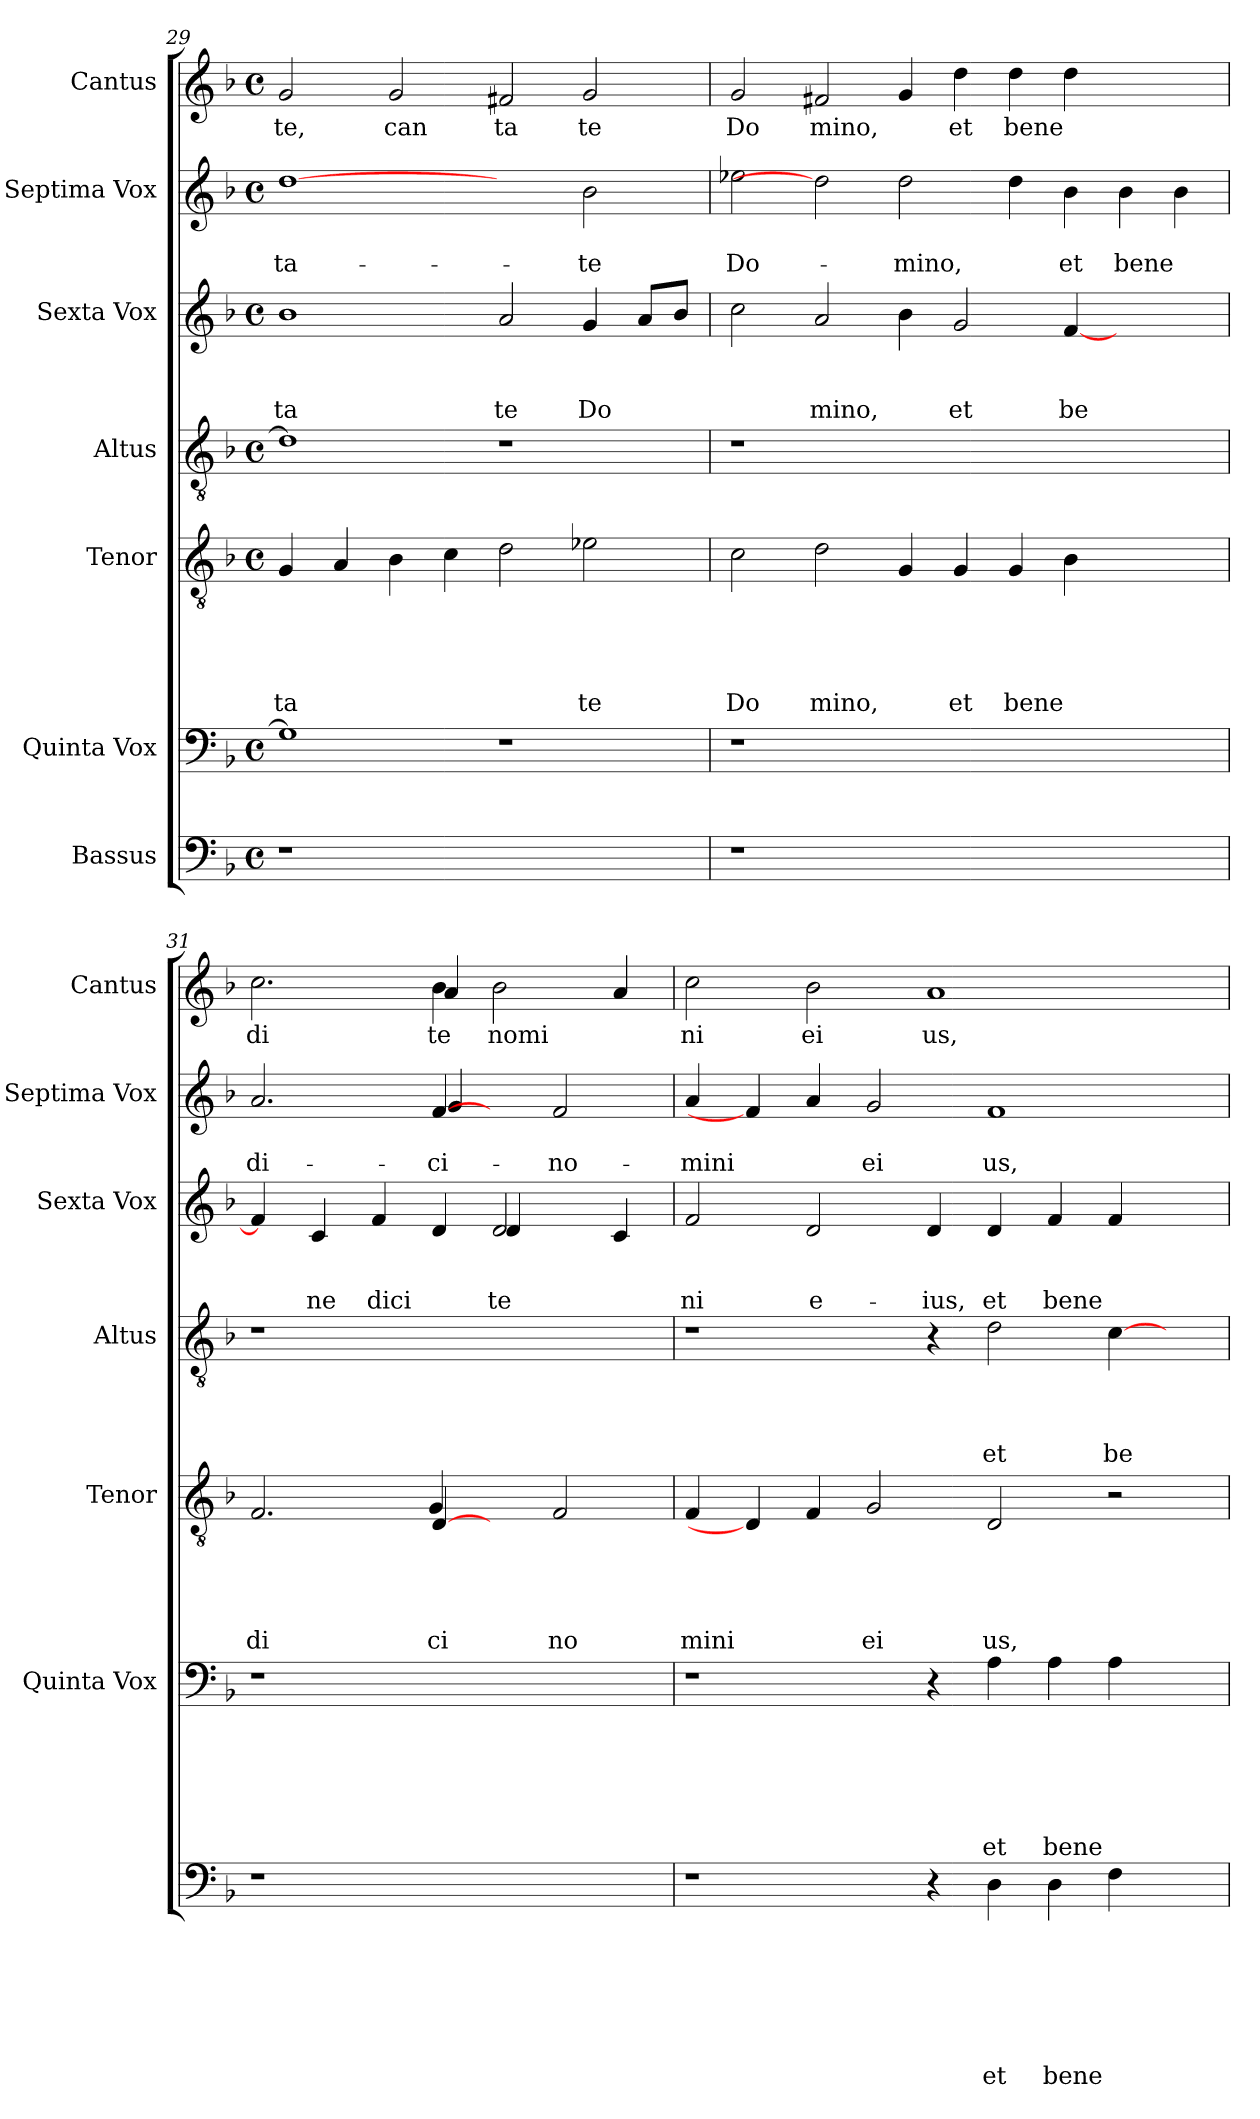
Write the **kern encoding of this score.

**kern	**text	**text	**text	**text	**text	**text	**text	**kern	**text	**text	**text	**text	**text	**text	**kern	**text	**text	**text	**text	**text	**kern	**text	**text	**text	**text	**kern	**text	**text	**text	**kern	**text	**text	**kern	**text
*part7	*part7	*part7	*part7	*part7	*part7	*part7	*part7	*part6	*part6	*part6	*part6	*part6	*part6	*part6	*part5	*part5	*part5	*part5	*part5	*part5	*part4	*part4	*part4	*part4	*part4	*part3	*part3	*part3	*part3	*part2	*part2	*part2	*part1	*part1
*staff7	*staff7	*staff7	*staff7	*staff7	*staff7	*staff7	*staff7	*staff6	*staff6	*staff6	*staff6	*staff6	*staff6	*staff6	*staff5	*staff5	*staff5	*staff5	*staff5	*staff5	*staff4	*staff4	*staff4	*staff4	*staff4	*staff3	*staff3	*staff3	*staff3	*staff2	*staff2	*staff2	*staff1	*staff1
*I"Bassus	*	*	*	*	*	*	*	*I"Quinta Vox	*	*	*	*	*	*	*I"Tenor	*	*	*	*	*	*I"Altus	*	*	*	*	*I"Sexta Vox	*	*	*	*I"Septima Vox	*	*	*I"Cantus	*
*	*	*	*	*	*	*	*	*I'Quinta Vox	*	*	*	*	*	*	*I'Tenor	*	*	*	*	*	*I'Altus	*	*	*	*	*I'Sexta Vox	*	*	*	*I'Septima Vox	*	*	*I'Cantus	*
*clefF4	*	*	*	*	*	*	*	*clefF4	*	*	*	*	*	*	*clefGv2	*	*	*	*	*	*clefGv2	*	*	*	*	*clefG2	*	*	*	*clefG2	*	*	*clefG2	*
*k[b-]	*	*	*	*	*	*	*	*k[b-]	*	*	*	*	*	*	*k[b-]	*	*	*	*	*	*k[b-]	*	*	*	*	*k[b-]	*	*	*	*k[b-]	*	*	*k[b-]	*
*F:	*	*	*	*	*	*	*	*F:	*	*	*	*	*	*	*F:	*	*	*	*	*	*F:	*	*	*	*	*F:	*	*	*	*F:	*	*	*F:	*
*M4/4	*	*	*	*	*	*	*	*M4/4	*	*	*	*	*	*	*M4/4	*	*	*	*	*	*M4/4	*	*	*	*	*M4/4	*	*	*	*M4/4	*	*	*M4/4	*
*met(c)	*	*	*	*	*	*	*	*met(c)	*	*	*	*	*	*	*met(c)	*	*	*	*	*	*met(c)	*	*	*	*	*met(c)	*	*	*	*met(c)	*	*	*met(c)	*
=29	=29	=29	=29	=29	=29	=29	=29	=29	=29	=29	=29	=29	=29	=29	=29	=29	=29	=29	=29	=29	=29	=29	=29	=29	=29	=29	=29	=29	=29	=29	=29	=29	=29	=29
!	!	!	!	!	!	!	!	!	!	!	!	!	!	!	!	!	!	!	!	!LO:LY:b	!	!	!	!	!	!	!	!	!LO:LY:b	!	!	!LO:LY:b	!	!LO:LY:b
1r	.	.	.	.	.	.	.	1G]	.	.	.	.	.	.	4G/	.	.	.	.	ta	1d]	.	.	.	.	1b-	.	.	ta	[1dd	.	-ta-	2g/	te,
.	.	.	.	.	.	.	.	.	.	.	.	.	.	.	4A/	.	.	.	.	.	.	.	.	.	.	.	.	.	.	.	.	.	.	.
!	!	!	!	!	!	!	!	!	!	!	!	!	!	!	!	!	!	!	!	!	!	!	!	!	!	!	!	!	!	!	!	!	!	!LO:LY:b
.	.	.	.	.	.	.	.	.	.	.	.	.	.	.	4B-\	.	.	.	.	.	.	.	.	.	.	.	.	.	.	.	.	.	2g/	can
.	.	.	.	.	.	.	.	.	.	.	.	.	.	.	4c\	.	.	.	.	.	.	.	.	.	.	.	.	.	.	.	.	.	.	.
!	!	!	!	!	!	!	!	!	!	!	!	!	!	!	!	!	!	!	!	!	!	!	!	!	!	!	!	!	!LO:LY:b	!	!	!	!	!LO:LY:b
1ryy	.	.	.	.	.	.	.	1r	.	.	.	.	.	.	2d\	.	.	.	.	.	1r	.	.	.	.	2a/	.	.	te	2ryy	.	.	2f#X/	ta
!	!	!	!	!	!	!	!	!	!	!	!	!	!	!	!	!	!	!	!	!LO:LY:b	!	!	!	!	!	!	!	!	!LO:LY:b	!	!	!LO:LY:b	!	!LO:LY:b
.	.	.	.	.	.	.	.	.	.	.	.	.	.	.	2e-X\	.	.	.	.	te	.	.	.	.	.	4g/	.	.	Do	2b-\	.	-te	2g/	te
.	.	.	.	.	.	.	.	.	.	.	.	.	.	.	.	.	.	.	.	.	.	.	.	.	.	8a/L	.	.	.	.	.	.	.	.
.	.	.	.	.	.	.	.	.	.	.	.	.	.	.	.	.	.	.	.	.	.	.	.	.	.	8b-/J	.	.	.	.	.	.	.	.
=30	=30	=30	=30	=30	=30	=30	=30	=30	=30	=30	=30	=30	=30	=30	=30	=30	=30	=30	=30	=30	=30	=30	=30	=30	=30	=30	=30	=30	=30	=30	=30	=30	=30	=30
!	!	!	!	!	!	!	!	!	!	!	!	!	!	!	!	!	!	!	!	!LO:LY:b	!	!	!	!	!	!	!	!	!	!	!	!LO:LY:b	!	!LO:LY:b
1r	.	.	.	.	.	.	.	1r	.	.	.	.	.	.	2c\	.	.	.	.	Do	1r	.	.	.	.	2cc\	.	.	.	2ee-\	.	Do-	2g/	Do
!	!	!	!	!	!	!	!	!	!	!	!	!	!	!	!	!	!	!	!	!LO:LY:b	!	!	!	!	!	!	!	!	!LO:LY:b	!	!	!	!	!LO:LY:b
.	.	.	.	.	.	.	.	.	.	.	.	.	.	.	2d\	.	.	.	.	mino,	.	.	.	.	.	2a/	.	.	mino,	2dd]	.	.	2f#X/	mino,
!	!	!	!	!	!	!	!	!	!	!	!	!	!	!	!	!	!	!	!	!	!	!	!	!	!	!	!	!	!	!	!	!LO:LY:b	!	!
1.ryy	.	.	.	.	.	.	.	1.ryy	.	.	.	.	.	.	4G/	.	.	.	.	.	1.ryy	.	.	.	.	4b-\	.	.	.	2dd\	.	-mino,	4g/	.
!	!	!	!	!	!	!	!	!	!	!	!	!	!	!	!	!	!	!	!	!LO:LY:b	!	!	!	!	!	!	!	!	!LO:LY:b	!	!	!	!	!LO:LY:b
.	.	.	.	.	.	.	.	.	.	.	.	.	.	.	4G/	.	.	.	.	et	.	.	.	.	.	2g/	.	.	et	.	.	.	4dd\	et
!	!	!	!	!	!	!	!	!	!	!	!	!	!	!	!	!	!	!	!	!LO:LY:b	!	!	!	!	!	!	!	!	!	!	!	!	!	!LO:LY:b
.	.	.	.	.	.	.	.	.	.	.	.	.	.	.	4G/	.	.	.	.	bene	.	.	.	.	.	.	.	.	.	4dd\	.	.	4dd\	bene
!	!	!	!	!	!	!	!	!	!	!	!	!	!	!	!	!	!	!	!	!	!	!	!	!	!	!	!	!	!LO:LY:b	!	!	!LO:LY:b	!	!
.	.	.	.	.	.	.	.	.	.	.	.	.	.	.	4B-\	.	.	.	.	.	.	.	.	.	.	[<4f/	.	.	be	4b-\	.	et	4dd\	.
!	!	!	!	!	!	!	!	!	!	!	!	!	!	!	!	!	!	!	!	!	!	!	!	!	!	!	!	!	!	!	!	!LO:LY:b	!	!
.	.	.	.	.	.	.	.	.	.	.	.	.	.	.	2ryy	.	.	.	.	.	.	.	.	.	.	2ryy	.	.	.	4b-\	.	bene	2ryy	.
.	.	.	.	.	.	.	.	.	.	.	.	.	.	.	.	.	.	.	.	.	.	.	.	.	.	.	.	.	.	4b-\	.	.	.	.
=31	=31	=31	=31	=31	=31	=31	=31	=31	=31	=31	=31	=31	=31	=31	=31	=31	=31	=31	=31	=31	=31	=31	=31	=31	=31	=31	=31	=31	=31	=31	=31	=31	=31	=31
!	!	!	!	!	!	!	!	!	!	!	!	!	!	!	!	!	!	!	!	!LO:LY:b	!	!	!	!	!	!	!	!	!	!	!	!LO:LY:b	!	!LO:LY:b
*	*	*	*	*	*	*	*	*	*	*	*	*	*	*	*^	*	*	*	*	*	*	*	*	*	*	*^	*	*	*	*^	*	*	*^	*
1r	.	.	.	.	.	.	.	1r	.	.	.	.	.	.	2.F/	2.ryy	.	.	.	.	di	1r	.	.	.	.	4f/]	1ryy	.	.	.	2.a/	2.ryy	.	di-	2.cc\	2.ryy	di
!	!	!	!	!	!	!	!	!	!	!	!	!	!	!	!	!	!	!	!	!	!	!	!	!	!	!	!	!	!	!	!LO:LY:b	!	!	!	!	!	!	!
.	.	.	.	.	.	.	.	.	.	.	.	.	.	.	.	.	.	.	.	.	.	.	.	.	.	.	4c/	.	.	.	ne	.	.	.	.	.	.	.
!	!	!	!	!	!	!	!	!	!	!	!	!	!	!	!	!	!	!	!	!	!	!	!	!	!	!	!	!	!	!	!LO:LY:b	!	!	!	!	!	!	!
.	.	.	.	.	.	.	.	.	.	.	.	.	.	.	.	.	.	.	.	.	.	.	.	.	.	.	4f/	.	.	.	dici	.	.	.	.	.	.	.
!	!	!	!	!	!	!	!	!	!	!	!	!	!	!	!	!	!	!	!	!	!LO:LY:b	!	!	!	!	!	!	!	!	!	!	!	!	!	!	!	!	!
!	!	!	!	!	!	!	!	!	!	!	!	!	!	!	!	!	!	!	!	!	!LO:LY:b	!	!	!	!	!	!	!	!	!	!	!	!	!	!LO:LY:b	!	!	!
!	!	!	!	!	!	!	!	!	!	!	!	!	!	!	!	!	!	!	!	!	!	!	!	!	!	!	!	!	!	!	!	!	!	!	!LO:LY:b	!	!	!LO:LY:b
!	!	!	!	!	!	!	!	!	!	!	!	!	!	!	!	!	!	!	!	!	!	!	!	!	!	!	!	!	!	!	!	!	!	!	!	!	!	!LO:LY:b
.	.	.	.	.	.	.	.	.	.	.	.	.	.	.	[4D/	4G/	.	.	.	.	ci	.	.	.	.	.	4d/	.	.	.	.	[4f/	4g/	.	-ci-	4b-\	4a/	te
!	!	!	!	!	!	!	!	!	!	!	!	!	!	!	!	!	!	!	!	!	!	!	!	!	!	!	!	!	!	!	!LO:LY:b	!	!	!	!	!	!	!
!	!	!	!	!	!	!	!	!	!	!	!	!	!	!	!	!	!	!	!	!	!	!	!	!	!	!	!	!	!	!	!LO:LY:b	!	!	!	!	!	!	!LO:LY:b
2.ryy	.	.	.	.	.	.	.	2.ryy	.	.	.	.	.	.	4ryy	2.ryy	.	.	.	.	.	2.ryy	.	.	.	.	2d/	4d/	.	.	te	4ryy	2.ryy	.	.	2b-\	2.ryy	nomi
!	!	!	!	!	!	!	!	!	!	!	!	!	!	!	!	!	!	!	!	!	!LO:LY:b	!	!	!	!	!	!	!	!	!	!	!	!	!	!LO:LY:b	!	!	!
.	.	.	.	.	.	.	.	.	.	.	.	.	.	.	2F/	.	.	.	.	.	no	.	.	.	.	.	.	2ryy	.	.	.	2f/	.	.	no-	.	.	.
.	.	.	.	.	.	.	.	.	.	.	.	.	.	.	.	.	.	.	.	.	.	.	.	.	.	.	4c/	.	.	.	.	.	.	.	.	4a>/	.	.
*	*	*	*	*	*	*	*	*	*	*	*	*	*	*	*	*	*	*	*	*	*	*	*	*	*	*	*v	*v	*	*	*	*	*	*	*	*v	*v	*
*	*	*	*	*	*	*	*	*	*	*	*	*	*	*	*v	*v	*	*	*	*	*	*	*	*	*	*	*	*	*	*	*v	*v	*	*	*	*
!!LO:LB:g=z
=32	=32	=32	=32	=32	=32	=32	=32	=32	=32	=32	=32	=32	=32	=32	=32	=32	=32	=32	=32	=32	=32	=32	=32	=32	=32	=32	=32	=32	=32	=32	=32	=32	=32	=32
!	!	!	!	!	!	!	!	!	!	!	!	!	!	!	!	!	!	!	!	!LO:LY:b	!	!	!	!	!	!	!	!	!LO:LY:b	!	!	!LO:LY:b	!	!LO:LY:b
1r	.	.	.	.	.	.	.	1r	.	.	.	.	.	.	4F/	.	.	.	.	mini	1r	.	.	.	.	2f/	.	.	ni	4a/	.	-mini	2cc\	ni
.	.	.	.	.	.	.	.	.	.	.	.	.	.	.	4D/]	.	.	.	.	.	.	.	.	.	.	.	.	.	.	4f/]	.	.	.	.
!	!	!	!	!	!	!	!	!	!	!	!	!	!	!	!	!	!	!	!	!	!	!	!	!	!	!	!	!	!LO:LY:b	!	!	!	!	!LO:LY:b
.	.	.	.	.	.	.	.	.	.	.	.	.	.	.	4F/	.	.	.	.	.	.	.	.	.	.	2d/	.	.	e-	4a/	.	.	2b-\	ei
!	!	!	!	!	!	!	!	!	!	!	!	!	!	!	!	!	!	!	!	!LO:LY:b	!	!	!	!	!	!	!	!	!	!	!	!LO:LY:b	!	!
.	.	.	.	.	.	.	.	.	.	.	.	.	.	.	2G/	.	.	.	.	ei	.	.	.	.	.	.	.	.	.	2g/	.	ei	.	.
!	!	!	!	!	!	!	!	!	!	!	!	!	!	!	!	!	!	!	!	!	!	!	!	!	!	!	!	!	!LO:LY:b	!	!	!	!	!LO:LY:b
4r	.	.	.	.	.	.	.	4r	.	.	.	.	.	.	.	.	.	.	.	.	4r	.	.	.	.	4d/	.	.	-ius,	.	.	.	1a	us,
!	!	!	!	!	!	!	!LO:LY:b	!	!	!	!	!	!	!LO:LY:b	!	!	!	!	!	!LO:LY:b	!	!	!	!	!LO:LY:b	!	!	!	!LO:LY:b	!	!	!LO:LY:b	!	!
4D\	.	.	.	.	.	.	et	4A\	.	.	.	.	.	et	2D/	.	.	.	.	us,	2d\	.	.	.	et	4d/	.	.	et	1f	.	us,	.	.
!	!	!	!	!	!	!	!LO:LY:b	!	!	!	!	!	!	!LO:LY:b	!	!	!	!	!	!	!	!	!	!	!	!	!	!	!LO:LY:b	!	!	!	!	!
4D\	.	.	.	.	.	.	bene	4A\	.	.	.	.	.	bene	.	.	.	.	.	.	.	.	.	.	.	4f/	.	.	bene	.	.	.	.	.
!	!	!	!	!	!	!	!	!	!	!	!	!	!	!	!	!	!	!	!	!	!	!	!	!	!LO:LY:b	!	!	!	!	!	!	!	!	!
4F\	.	.	.	.	.	.	.	4A\	.	.	.	.	.	.	2r	.	.	.	.	.	[>4c\	.	.	.	be	4f/	.	.	.	.	.	.	.	.
4ryy	.	.	.	.	.	.	.	4ryy	.	.	.	.	.	.	.	.	.	.	.	.	4ryy	.	.	.	.	4ryy	.	.	.	.	.	.	4ryy	.
=	=	=	=	=	=	=	=	=	=	=	=	=	=	=	=	=	=	=	=	=	=	=	=	=	=	=	=	=	=	=	=	=	=	=
*-	*-	*-	*-	*-	*-	*-	*-	*-	*-	*-	*-	*-	*-	*-	*-	*-	*-	*-	*-	*-	*-	*-	*-	*-	*-	*-	*-	*-	*-	*-	*-	*-	*-	*-
